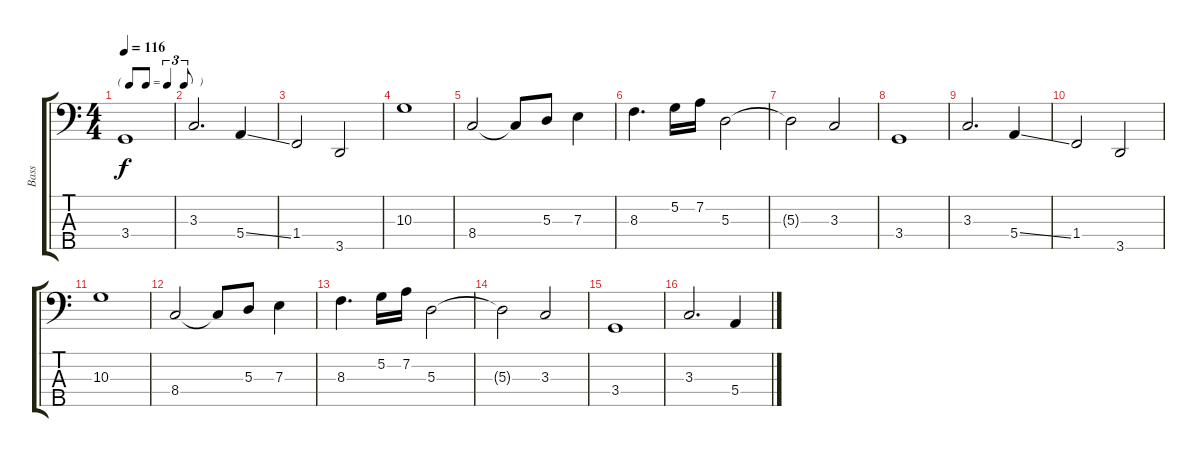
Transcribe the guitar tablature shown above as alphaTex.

\track ("Bass" "Bass") {instrument electricbasspick}
\staff {score tabs}
\tuning (G2 D2 A1 E1 B0) {hide}
\ts (4 4)
\tf triplet8th
\tempo 116
\clef f4
\ks c
3.4.1{dy f} |
3.3.2{d} 5.4{ss}.4 |
1.4.2 3.5.2 |
10.3.1 |
8.4.2 8.4{t}.8 5.3.8 7.3.4 |
8.3.4{d} 5.2.16 7.2.16 5.3.2 |
5.3{t}.2 3.3.2 |
3.4.1 |
3.3.2{d} 5.4{ss}.4 |
1.4.2 3.5.2 |
10.3.1 |
8.4.2 8.4{t}.8 5.3.8 7.3.4 |
8.3.4{d} 5.2.16 7.2.16 5.3.2 |
5.3{t}.2 3.3.2 |
3.4.1 |
3.3.2{d} 5.4{ss}.4
